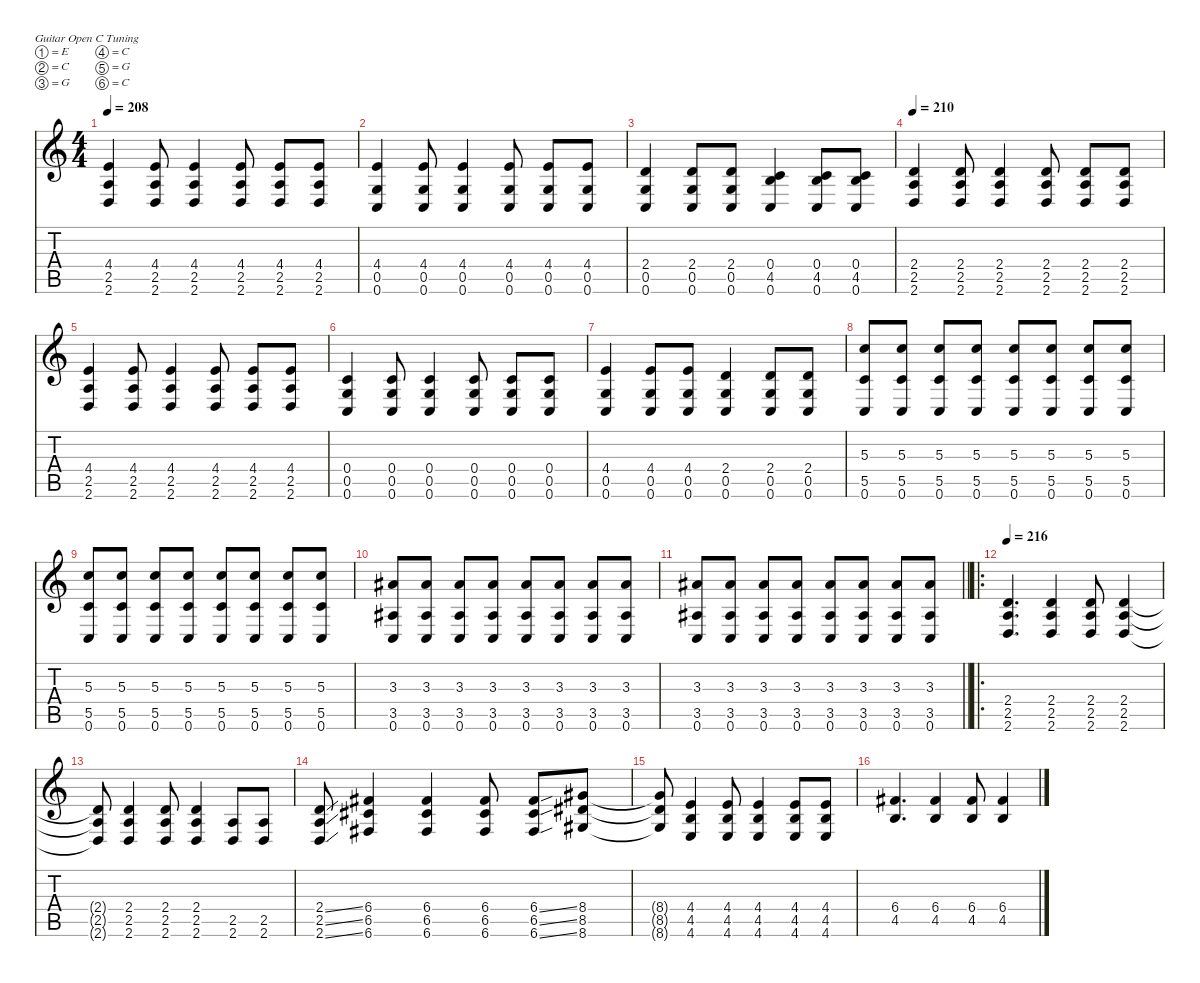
\defaultSystemsLayout 4
\hideDynamics
\bracketExtendMode nobrackets
\singleTrackTrackNamePolicy hidden
\multiTrackTrackNamePolicy hidden
\firstSystemTrackNameMode fullname
\otherSystemsTrackNameOrientation horizontal
\track ("Guitar 1" "dist.guit.") {defaultSystemsLayout 8 mute instrument distortionguitar}
\staff {score tabs}
\tuning (E4 C4 G3 C3 G2 C2)
\ts (4 4)
\tempo 208
\clef g2
\ks c
(4.4 2.5 2.6).4{dy f beam Up} (4.4 2.5 2.6).8{beam Up} (4.4 2.5 2.6).4{beam Up} (4.4 2.5 2.6).8{beam Up} (4.4 2.5 2.6).8{beam Up} (4.4 2.5 2.6).8{beam Up} |
(4.4 0.5 0.6).4{beam Up} (4.4 0.5 0.6).8{beam Up} (4.4 0.5 0.6).4{beam Up} (4.4 0.5 0.6).8{beam Up} (4.4 0.5 0.6).8{beam Up} (4.4 0.5 0.6).8{beam Up} |
(2.4 0.5 0.6).4{beam Up} (2.4 0.5 0.6).8{beam Up} (2.4 0.5 0.6).8{beam Up} (0.4 4.5 0.6).4{beam Up} (0.4 4.5 0.6).8{beam Up} (0.4 4.5 0.6).8{beam Up} |
\tempo 210
(2.4 2.5 2.6).4{beam Up} (2.4 2.5 2.6).8{beam Up} (2.4 2.5 2.6).4{beam Up} (2.4 2.5 2.6).8{beam Up} (2.4 2.5 2.6).8{beam Up} (2.4 2.5 2.6).8{beam Up} |
(4.4 2.5 2.6).4{beam Up} (4.4 2.5 2.6).8{beam Up} (4.4 2.5 2.6).4{beam Up} (4.4 2.5 2.6).8{beam Up} (4.4 2.5 2.6).8{beam Up} (4.4 2.5 2.6).8{beam Up} |
(0.4 0.5 0.6).4{beam Up} (0.4 0.5 0.6).8{beam Up} (0.4 0.5 0.6).4{beam Up} (0.4 0.5 0.6).8{beam Up} (0.4 0.5 0.6).8{beam Up} (0.4 0.5 0.6).8{beam Up} |
(4.4 0.5 0.6).4{beam Up} (4.4 0.5 0.6).8{beam Up} (4.4 0.5 0.6).8{beam Up} (2.4 0.5 0.6).4{beam Up} (2.4 0.5 0.6).8{beam Up} (2.4 0.5 0.6).8{beam Up} |
(5.3 5.5 0.6).8{beam Up} (5.3 5.5 0.6).8{beam Up} (5.3 5.5 0.6).8{beam Up} (5.3 5.5 0.6).8{beam Up} (5.3 5.5 0.6).8{beam Up} (5.3 5.5 0.6).8{beam Up} (5.3 5.5 0.6).8{beam Up} (5.3 5.5 0.6).8{beam Up} |
(5.3 5.5 0.6).8{beam Up} (5.3 5.5 0.6).8{beam Up} (5.3 5.5 0.6).8{beam Up} (5.3 5.5 0.6).8{beam Up} (5.3 5.5 0.6).8{beam Up} (5.3 5.5 0.6).8{beam Up} (5.3 5.5 0.6).8{beam Up} (5.3 5.5 0.6).8{beam Up} |
(3.3{acc #} 3.5{acc #} 0.6).8{beam Up} (3.3{acc #} 3.5{acc #} 0.6).8{beam Up} (3.3{acc #} 3.5{acc #} 0.6).8{beam Up} (3.3{acc #} 3.5{acc #} 0.6).8{beam Up} (3.3{acc #} 3.5{acc #} 0.6).8{beam Up} (3.3{acc #} 3.5{acc #} 0.6).8{beam Up} (3.3{acc #} 3.5{acc #} 0.6).8{beam Up} (3.3{acc #} 3.5{acc #} 0.6).8{beam Up} |
\barLineRight lightlight
(3.3{acc #} 3.5{acc #} 0.6).8{beam Up} (3.3{acc #} 3.5{acc #} 0.6).8{beam Up} (3.3{acc #} 3.5{acc #} 0.6).8{beam Up} (3.3{acc #} 3.5{acc #} 0.6).8{beam Up} (3.3{acc #} 3.5{acc #} 0.6).8{beam Up} (3.3{acc #} 3.5{acc #} 0.6).8{beam Up} (3.3{acc #} 3.5{acc #} 0.6).8{beam Up} (3.3{acc #} 3.5{acc #} 0.6).8{beam Up} |
\ro
\tempo 216
(2.4 2.5 2.6).4{d beam Up} (2.4 2.5 2.6).4{beam Up} (2.4 2.5 2.6).8{beam Up} (2.4 2.5 2.6).4{beam Up} |
(2.4{t} 2.5{t} 2.6{t}).8{beam Up} (2.4 2.5 2.6).4{beam Up} (2.4 2.5 2.6).8{beam Up} (2.4 2.5 2.6).4{beam Up} (2.5 2.6).8{beam Up} (2.5 2.6).8{beam Up} |
(2.4{ss} 2.5{ss} 2.6{ss}).8{beam Up} (6.4{acc #} 6.5{acc #} 6.6{acc #}).4{beam Up} (6.4{acc #} 6.5{acc #} 6.6{acc #}).4{beam Up} (6.4{acc #} 6.5{acc #} 6.6{acc #}).8{beam Up} (6.4{ss acc #} 6.5{ss acc #} 6.6{ss acc #}).8{beam Up} (8.4{acc #} 8.5{acc #} 8.6{acc #}).8{beam Up} |
(8.4{t acc #} 8.5{t acc #} 8.6{t acc #}).8{beam Up} (4.4 4.5 4.6).4{beam Up} (4.4 4.5 4.6).8{beam Up} (4.4 4.5 4.6).4{beam Up} (4.4 4.5 4.6).8{beam Up} (4.4 4.5 4.6).8{beam Up} |
(6.4{acc #} 4.5).4{d beam Up} (6.4{acc #} 4.5).4{beam Up} (6.4{acc #} 4.5).8{beam Up} (6.4{acc #} 4.5).4{beam Up}
